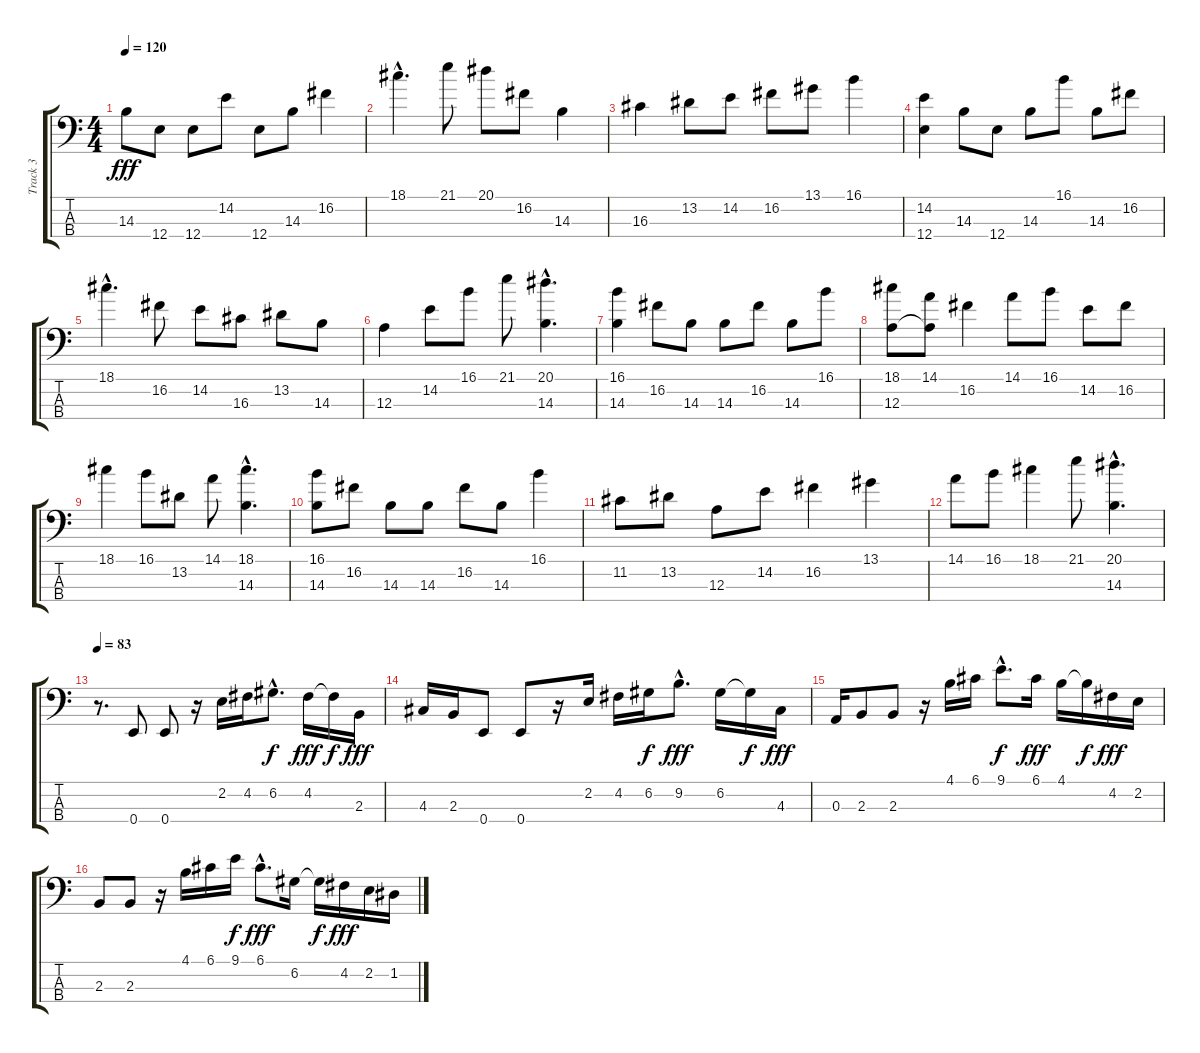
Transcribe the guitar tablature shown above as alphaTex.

\track ("Track 3" "Track 3") {instrument fretlessbass}
\staff {score tabs}
\tuning (G2 D2 A1 E1) {hide}
\ts (4 4)
\tempo 120
\clef f4
\ks c
14.3.8{dy fff} 12.4.8 12.4.8 14.2.8 12.4.8 14.3.8 16.2.4 |
18.1{hac}.4{d} 21.1.8 20.1.8 16.2.8 14.3.4 |
16.3.4 13.2.8 14.2.8 16.2.8 13.1.8 16.1.4 |
(14.2 12.4).4 14.3.8 12.4.8 14.3.8 16.1.8 14.3.8 16.2.8 |
18.1{hac}.4{d} 16.2.8 14.2.8 16.3.8 13.2.8 14.3.8 |
12.3.4 14.2.8 16.1.8 21.1.8 (20.1{hac} 14.3{hac}).4{d} |
(16.1 14.3).4 16.2.8 14.3.8 14.3.8 16.2.8 14.3.8 16.1.8 |
(18.1 12.3).8 (14.1 12.3{t}).8 16.2.4 14.1.8 16.1.8 14.2.8 16.2.8 |
18.1.4 16.1.8 13.2.8 14.1.8 (18.1{hac} 14.3{hac}).4{d} |
(16.1 14.3).8 16.2.8 14.3.8 14.3.8 16.2.8 14.3.8 16.1.4 |
11.2.8 13.2.8 12.3.8 14.2.8 16.2.4 13.1.4 |
14.1.8 16.1.8 18.1.4 21.1.8 (20.1{hac} 14.3{hac}).4{d} |
\tempo 83
r.8{d volume 14 instrument electricbassfinger} 0.4.8 0.4.8 r.16 2.2.16 4.2.16 6.2{hac}.8{d dy f} 4.2.16{dy fff} 4.2{t}.16{dy f} 2.3.16{dy fff} |
4.3.16 2.3.16 0.4.8 0.4.8 r.16 2.2.16 4.2.16 6.2.16{dy f} 9.2{hac}.8{d dy fff} 6.2.16 6.2{t}.16{dy f} 4.3.16{dy fff} |
0.3.16 2.3.8 2.3.8 r.16 4.1.16 6.1.16 9.1{hac}.8{d dy f} 6.1.16{dy fff} 4.1.16 4.1{t}.16{dy f} 4.2.16{dy fff} 2.2.16 |
2.3.8 2.3.8 r.16 4.1.16 6.1.16 9.1.16{dy f} 6.1{hac}.8{d dy fff} 6.2.16 6.2{t}.16{dy f} 4.2.16{dy fff} 2.2.16 1.2.16
